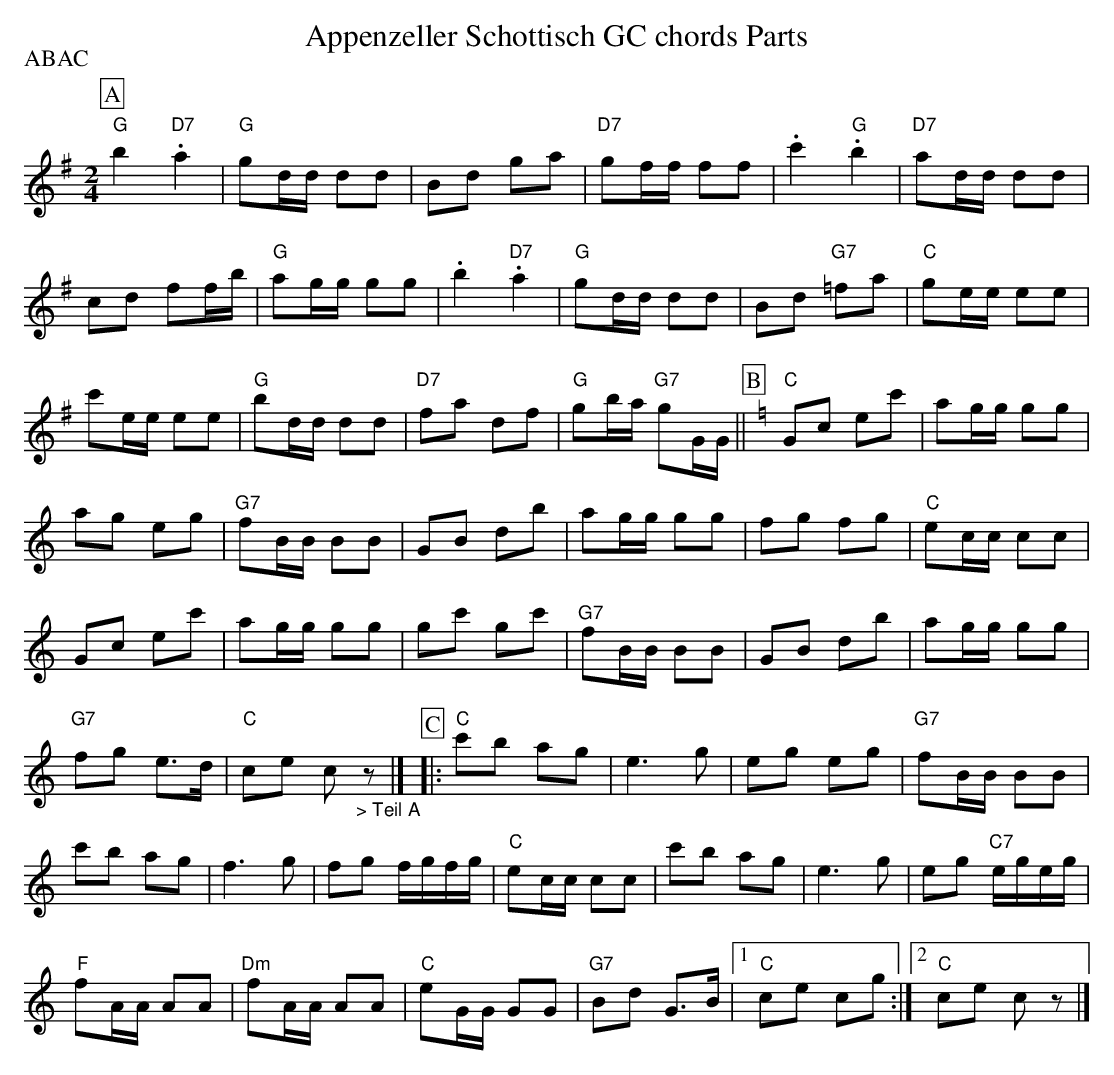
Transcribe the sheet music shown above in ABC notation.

X:1
T: Appenzeller Schottisch GC chords Parts
P:ABAC
M:2/4
L:1/8
K:G %%MIDI gchordon
[P:A] "G"b2"D7".a2 | "G"gd/d/ dd | Bd ga | "D7"gf/f/ ff | .c'2"G".b2 | "D7"ad/d/ dd |
cd ff/b/ | "G"ag/g/ gg | .b2"D7".a2 | "G"gd/d/ dd | Bd "G7"=fa | "C"ge/e/ ee |
c'e/e/ ee | "G"bd/d/ dd | "D7"fa df | "G"gb/a/ "G7"gG/G/ || [P:B] [K:C] "C"Gc ec' | ag/g/ gg |
ag eg | "G7"fB/B/ BB | GB db | ag/g/ gg | fg fg | "C"ec/c/ cc |
Gc ec' | ag/g/ gg | gc' gc' | "G7"fB/B/ BB | GB db |  ag/g/ gg |
"G7"fg e>d | "C"ce c"_> Teil A"z |]  [P:C] |: "C"c'b ag | e3g | eg eg | "G7"fB/B/ BB |
c'b ag | f3g | fg f/g/f/g/ | "C"ec/c/ cc | c'b ag | e3g | eg "C7"e/g/e/g/ |
"F"fA/A/ AA | "Dm"fA/A/ AA | "C"eG/G/ GG | "G7"Bd G>B |1 "C"ce cg :|2 "C"ce cz |]
